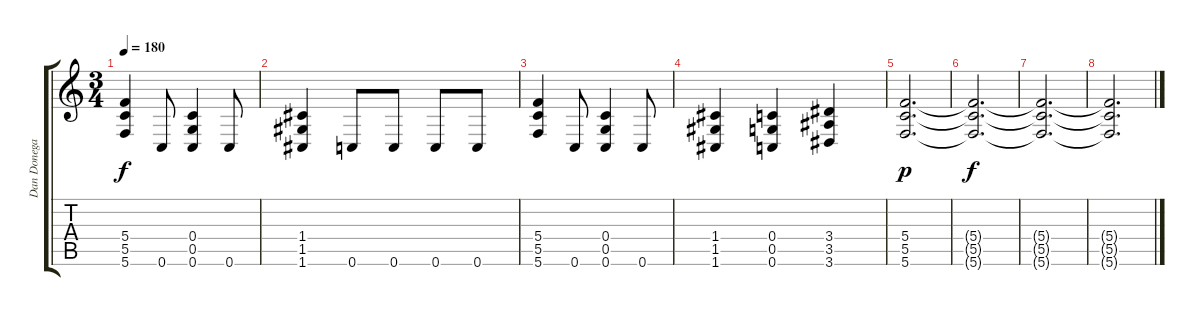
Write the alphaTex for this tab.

\track ("Dan Donegan Lead" "Dan Donega") {instrument distortionguitar}
\staff {score tabs}
\tuning (D4 A3 F3 C3 G2 C2) {hide}
\ts (3 4)
\tempo 180
\clef g2
\ks c
(5.4 5.5 5.6).4{dy f} 0.6.8 (0.4 0.5 0.6).4 0.6.8 |
(1.4 1.5 1.6).4 0.6.8 0.6.8 0.6.8 0.6.8 |
(5.4 5.5 5.6).4 0.6.8 (0.4 0.5 0.6).4 0.6.8 |
(1.4 1.5 1.6).4 (0.4 0.5 0.6).4 (3.4 3.5 3.6).4 |
(5.4 5.5 5.6).2{d dy p} |
(5.4{t} 5.5{t} 5.6{t}).2{d dy f} |
(5.4{t} 5.5{t} 5.6{t}).2{d} |
(5.4{t} 5.5{t} 5.6{t}).2{d}
